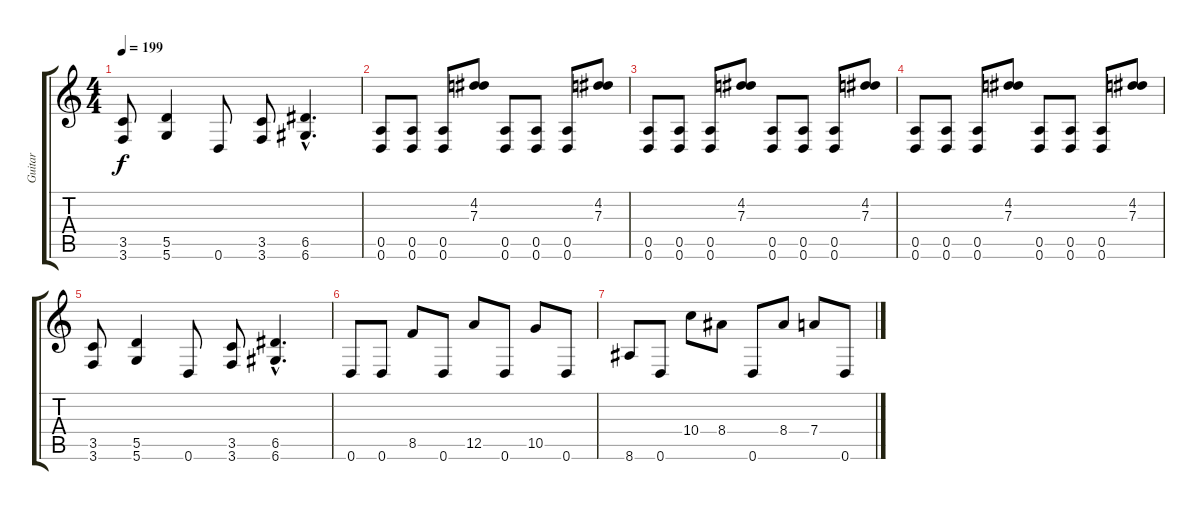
\track ("Guitar" "Guitar") {instrument distortionguitar}
\staff {score tabs}
\tuning (E4 B3 G3 D3 A2 D2) {hide}
\ts (4 4)
\tempo 199
\clef g2
\ks c
(3.5 3.6).8{dy f} (5.5 5.6).4 0.6.8 (3.5 3.6).8 (6.5{hac} 6.6{hac}).4{d} |
(0.5 0.6).8 (0.5 0.6).8 (0.5 0.6).8 (4.2 7.3).8 (0.5 0.6).8 (0.5 0.6).8 (0.5 0.6).8 (4.2 7.3).8 |
(0.5 0.6).8 (0.5 0.6).8 (0.5 0.6).8 (4.2 7.3).8 (0.5 0.6).8 (0.5 0.6).8 (0.5 0.6).8 (4.2 7.3).8 |
(0.5 0.6).8 (0.5 0.6).8 (0.5 0.6).8 (4.2 7.3).8 (0.5 0.6).8 (0.5 0.6).8 (0.5 0.6).8 (4.2 7.3).8 |
(3.5 3.6).8 (5.5 5.6).4 0.6.8 (3.5 3.6).8 (6.5{hac} 6.6{hac}).4{d} |
0.6.8 0.6.8 8.5.8 0.6.8 12.5.8 0.6.8 10.5.8 0.6.8 |
8.6.8 0.6.8 10.4.8 8.4.8 0.6.8 8.4.8 7.4.8 0.6.8
